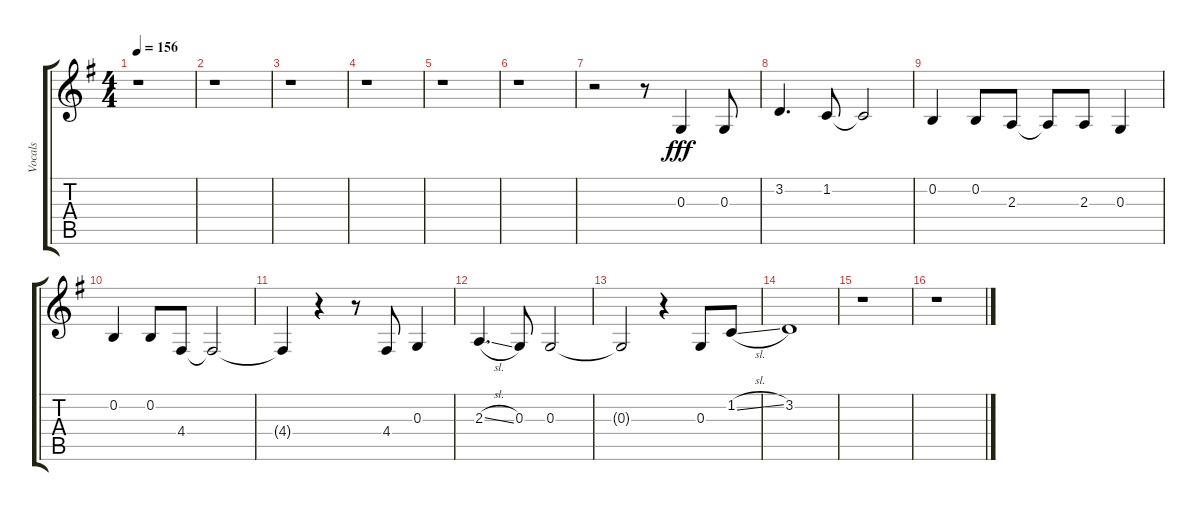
\track ("Vocals" "Vocals") {instrument voiceoohs}
\staff {score tabs}
\tuning (E4 B3 G3 D3 A2 E2) {hide}
\ts (4 4)
\tempo 156
\clef g2
\ks g
r.1{dy fff} |
r.1 |
r.1 |
r.1 |
r.1 |
r.1 |
r.2 r.8 0.3.4 0.3.8 |
3.2.4{d} 1.2.8 1.2{t}.2 |
0.2.4 0.2.8 2.3.8 2.3{t}.8 2.3.8 0.3.4 |
0.2.4 0.2.8 4.4.8 4.4{t}.2 |
4.4{t}.4 r.4 r.8 4.4.8 0.3.4 |
2.3{sl}.4{d} 0.3.8 0.3.2 |
0.3{t}.2 r.4 0.3.8 1.2{sl}.8 |
3.2.1 |
r.1 |
r.1
